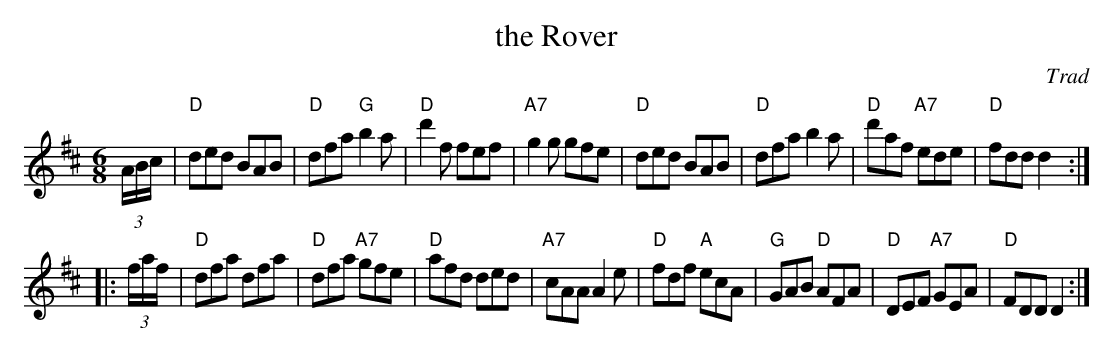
X:1
T: the Rover
O: Trad
M: 6/8
L: 1/8
K: D
(3A/B/c/ \
| "D"ded BAB | "D"dfa "G"b2a | "D"d'2f     fef | "A7"g2g gfe \
| "D"ded BAB | "D"dfa    b2a | "D"d'af "A7"ede |  "D"fdd d2 :|
|: (3f/a/f/ \
| "D"dfa    dfa | "D"dfa "A7"gfe | "D"afd     ded | "A7"cAA A2e \
| "D"fdf "A"ecA | "G"GAB  "D"AFA | "D"DEF "A7"GEA |  "D"FDD D2 :|
